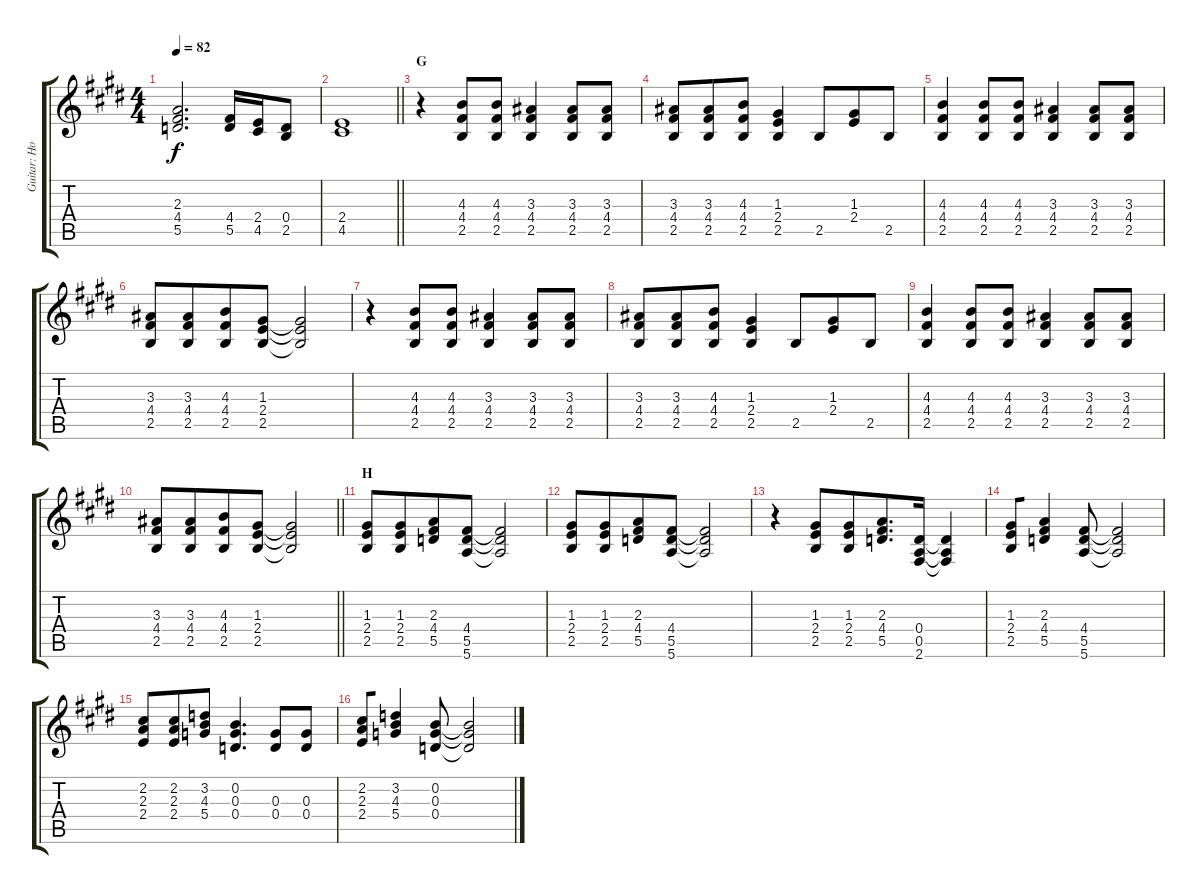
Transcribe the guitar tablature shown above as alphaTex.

\track ("Guitar: Howard" "Guitar: Ho") {instrument electricguitarjazz}
\staff {score tabs}
\tuning (E4 B3 G3 D3 A2 E2) {hide}
\ts (4 4)
\tempo 82
\clef g2
\ks e
(2.3 4.4 5.5).2{d dy f} (4.4 5.5).16 (2.4 4.5).16 (0.4 2.5).8 |
\barLineRight lightlight
(2.4 4.5).1 |
\section ("" "G")
r.4 (4.3 4.4 2.5).8 (4.3 4.4 2.5).8 (3.3 4.4 2.5).4 (3.3 4.4 2.5).8 (3.3 4.4 2.5).8 |
(3.3 4.4 2.5).8 (3.3 4.4 2.5).8{beam merge} (4.3 4.4 2.5).8 (1.3 2.4 2.5).4 2.5.8{beam merge} (1.3 2.4).8 2.5.8 |
(4.3 4.4 2.5).4 (4.3 4.4 2.5).8 (4.3 4.4 2.5).8 (3.3 4.4 2.5).4 (3.3 4.4 2.5).8 (3.3 4.4 2.5).8 |
(3.3 4.4 2.5).8 (3.3 4.4 2.5).8{beam merge} (4.3 4.4 2.5).8 (1.3 2.4 2.5).8{beam merge} (1.3{t} 2.4{t} 2.5{t}).2 |
r.4 (4.3 4.4 2.5).8 (4.3 4.4 2.5).8 (3.3 4.4 2.5).4 (3.3 4.4 2.5).8 (3.3 4.4 2.5).8 |
(3.3 4.4 2.5).8 (3.3 4.4 2.5).8{beam merge} (4.3 4.4 2.5).8 (1.3 2.4 2.5).4 2.5.8{beam merge} (1.3 2.4).8 2.5.8 |
(4.3 4.4 2.5).4 (4.3 4.4 2.5).8 (4.3 4.4 2.5).8 (3.3 4.4 2.5).4 (3.3 4.4 2.5).8 (3.3 4.4 2.5).8 |
\barLineRight lightlight
(3.3 4.4 2.5).8 (3.3 4.4 2.5).8{beam merge} (4.3 4.4 2.5).8 (1.3 2.4 2.5).8{beam merge} (1.3{t} 2.4{t} 2.5{t}).2 |
\section ("" "H")
(1.3 2.4 2.5).8 (1.3 2.4 2.5).8{beam merge} (2.3 4.4 5.5).8 (4.4 5.5 5.6).8 (4.4{t} 5.5{t} 5.6{t}).2 |
(1.3 2.4 2.5).8 (1.3 2.4 2.5).8{beam merge} (2.3 4.4 5.5).8 (4.4 5.5 5.6).8 (4.4{t} 5.5{t} 5.6{t}).2 |
r.4 (1.3 2.4 2.5).8 (1.3 2.4 2.5).8{beam merge} (2.3 4.4 5.5).8{d} (0.4 0.5 2.6).16 (0.4{t} 0.5{t} 2.6{t}).4 |
(1.3 2.4 2.5).8{beam merge} (2.3 4.4 5.5).4 (4.4 5.5 5.6).8 (4.4{t} 5.5{t} 5.6{t}).2 |
(2.2 2.3 2.4).8 (2.2 2.3 2.4).8{beam merge} (3.2 4.3 5.4).8 (0.2 0.3 0.4).4{d} (0.3 0.4).8 (0.3 0.4).8 |
(2.2 2.3 2.4).8{beam merge} (3.2 4.3 5.4).4 (0.2 0.3 0.4).8 (0.2{t} 0.3{t} 0.4{t}).2
